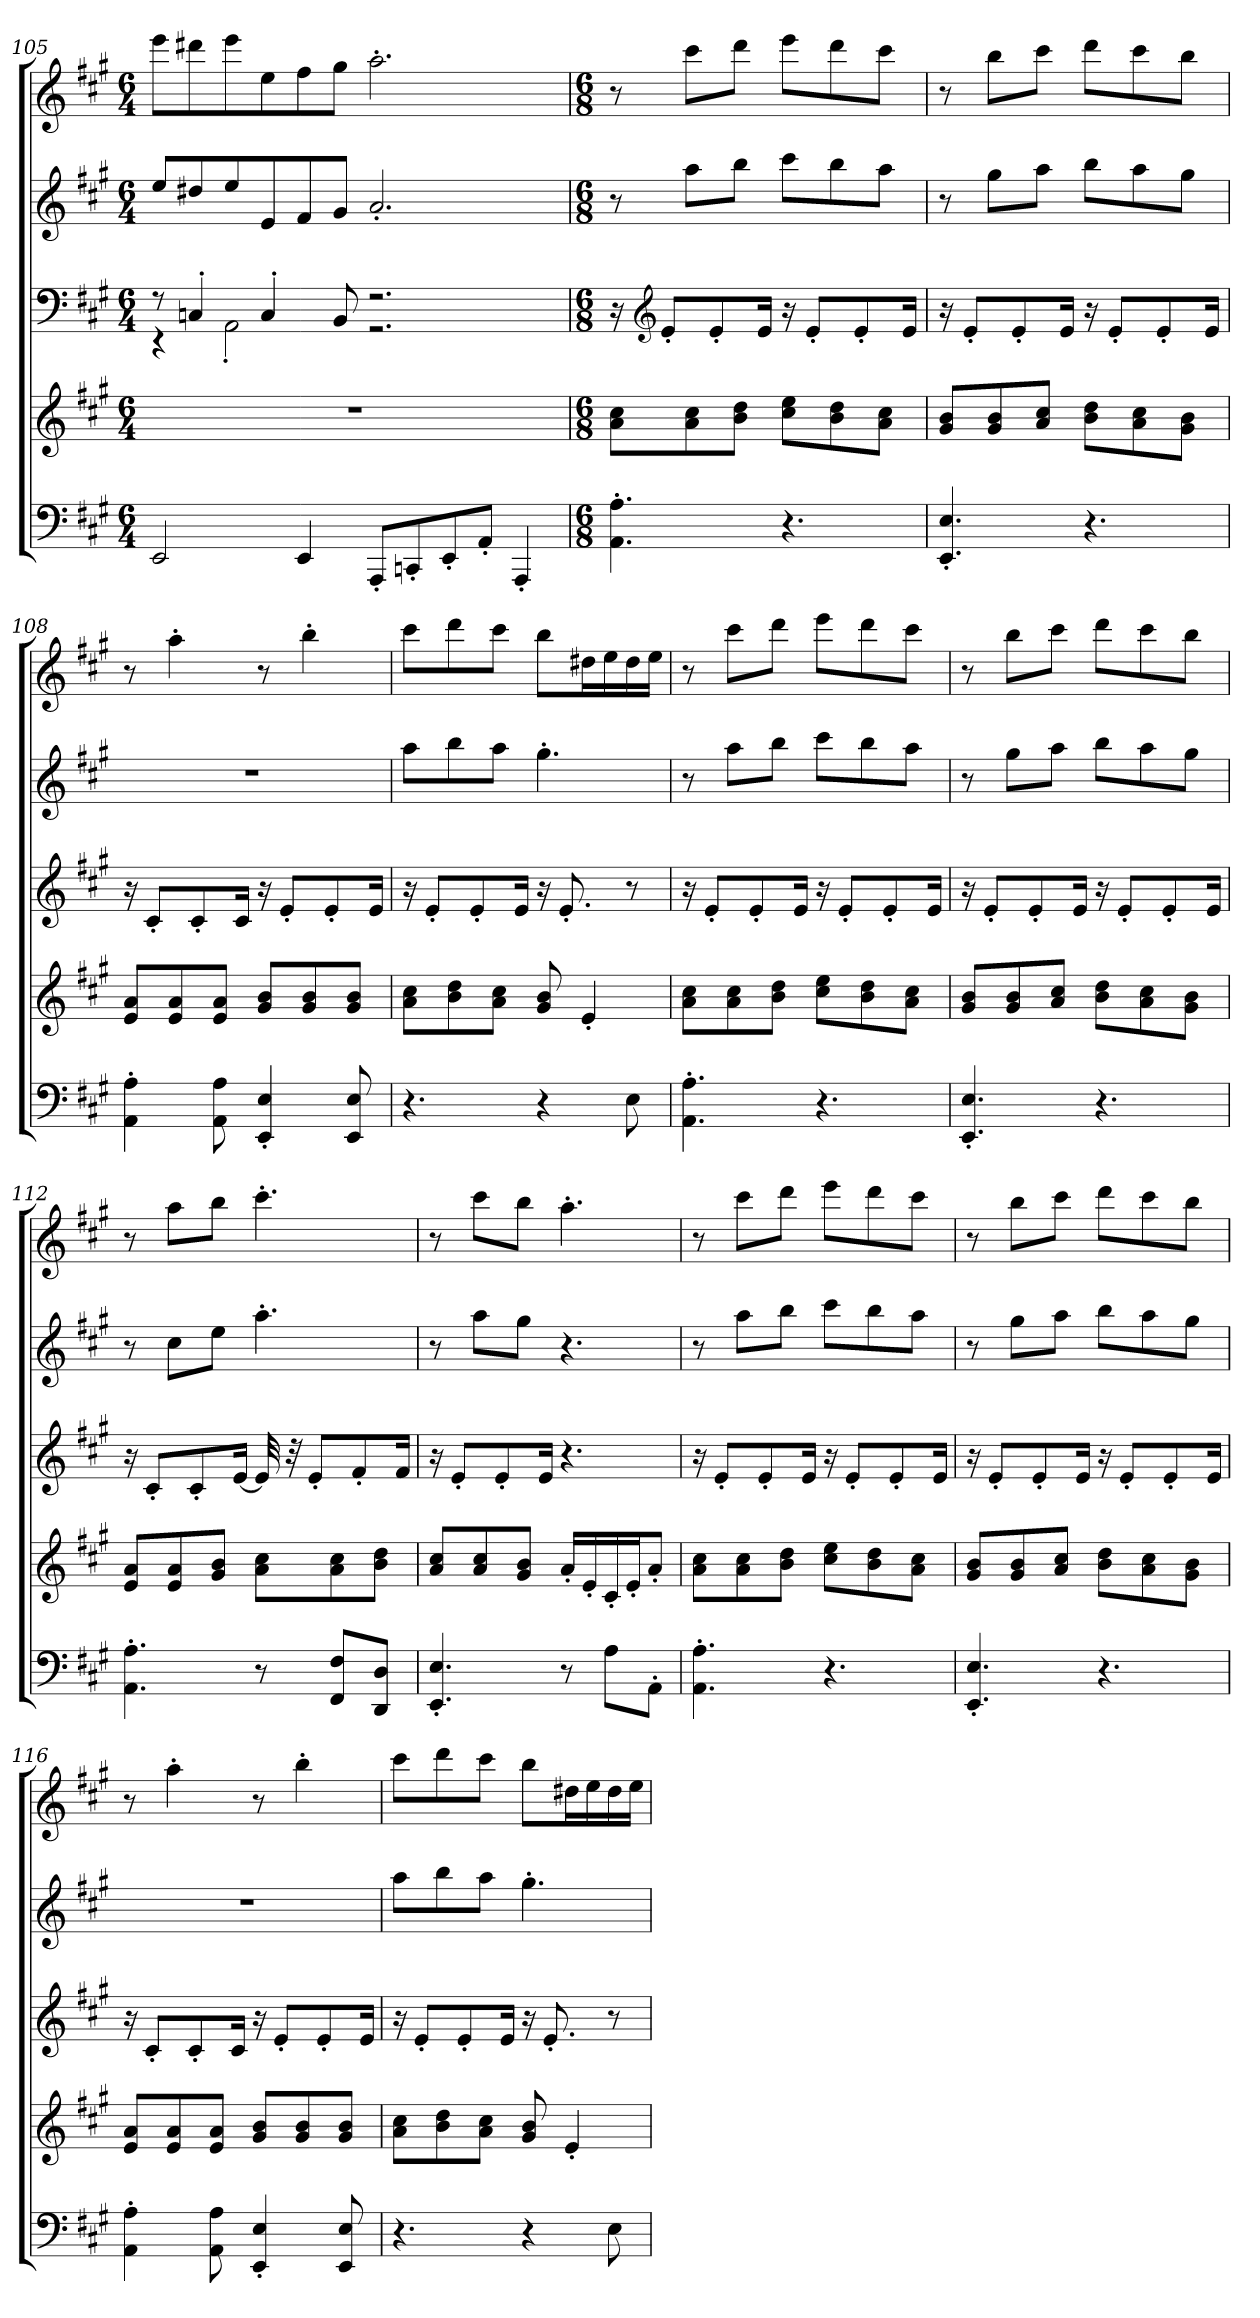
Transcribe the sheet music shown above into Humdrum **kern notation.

**kern	**kern	**kern	**kern	**kern
*part5	*part4	*part3	*part2	*part1
*staff5	*staff4	*staff3	*staff2	*staff1
!!LO:LB:g=z
*clefF4	*clefG2	*clefF4	*clefG2	*clefG2
*k[f#c#g#]	*k[f#c#g#]	*k[f#c#g#]	*k[f#c#g#]	*k[f#c#g#]
*M6/4	*M6/4	*M6/4	*M6/4	*M6/4
*MM125	*MM125	*MM125	*MM125	*MM125
=105	=105	=105	=105	=105
*	*	*^	*	*
2EE/	1.r	8r	4r	8ee/L	8eee\L
.	.	4Cn'/	.	8dd#X/	8ddd#X\
.	.	.	2AA'\	8ee/	8eee\
.	.	4C'/	.	8e/	8ee\
4EE/	.	.	.	8f#/	8ff#\
.	.	8BB/	.	8g#/J	8gg#\J
*	*	*	*	*	*MM116
8AAA'/L	.	2.r	2.r	2.a'/	2.aa'\
8CCn'/	.	.	.	.	.
8EE'/	.	.	.	.	.
8AA'/J	.	.	.	.	.
4AAA'/	.	.	.	.	.
*	*	*v	*v	*	*
=106	=106	=106	=106	=106
*M6/8	*M6/8	*M6/8	*M6/8	*M6/8
*	*	*	*	*MM60
4.AA\' 4.A\'	8a\ 8cc#\L	16r	8r	8r
*	*	*clefG2	*	*
.	.	8e'/L	.	.
.	8a\ 8cc#\	.	8aa\L	8ccc#\L
.	.	8e'/	.	.
.	8b\ 8dd\J	.	8bb\J	8ddd\J
.	.	16e/Jk	.	.
4.r	8cc#\ 8ee\L	16r	8ccc#\L	8eee\L
.	.	8e'/L	.	.
.	8b\ 8dd\	.	8bb\	8ddd\
.	.	8e'/	.	.
.	8a\ 8cc#\J	.	8aa\J	8ccc#\J
.	.	16e/Jk	.	.
=107	=107	=107	=107	=107
*	*	*	*	*MM60
4.EE/' 4.E/'	8g#/ 8b/L	16r	8r	8r
.	.	8e'/L	.	.
.	8g#/ 8b/	.	8gg#\L	8bb\L
.	.	8e'/	.	.
.	8a/ 8cc#/J	.	8aa\J	8ccc#\J
.	.	16e/Jk	.	.
4.r	8b\ 8dd\L	16r	8bb\L	8ddd\L
.	.	8e'/L	.	.
.	8a\ 8cc#\	.	8aa\	8ccc#\
.	.	8e'/	.	.
.	8g#\ 8b\J	.	8gg#\J	8bb\J
.	.	16e/Jk	.	.
=108	=108	=108	=108	=108
*	*	*	*	*MM60
4AA\' 4A\'	8e/ 8a/L	16r	2.r	8r
.	.	8c#'/L	.	.
.	8e/ 8a/	.	.	4aa'\
.	.	8c#'/	.	.
8AA\ 8A\	8e/ 8a/J	.	.	.
.	.	16c#/Jk	.	.
*	*	*	*	*MM60
4EE/' 4E/'	8g#/ 8b/L	16r	.	8r
.	.	8e'/L	.	.
.	8g#/ 8b/	.	.	4bb'\
.	.	8e'/	.	.
8EE/ 8E/	8g#/ 8b/J	.	.	.
.	.	16e/Jk	.	.
!!LO:PB:g=z
=109	=109	=109	=109	=109
*	*	*	*	*MM60
4.r	8a\ 8cc#\L	16r	8aa\L	8ccc#\L
.	.	8e'/L	.	.
.	8b\ 8dd\	.	8bb\	8ddd\
.	.	8e'/	.	.
.	8a\ 8cc#\J	.	8aa\J	8ccc#\J
.	.	16e/Jk	.	.
4r	8g#/ 8b/	16r	4.gg#'\	8bb\L
.	.	8.e'/	.	.
.	4e'/	.	.	16dd#X\L
.	.	.	.	16ee\
8E\	.	8r	.	16dd#\
.	.	.	.	16ee\JJ
=110	=110	=110	=110	=110
*	*	*	*	*MM60
4.AA\' 4.A\'	8a\ 8cc#\L	16r	8r	8r
.	.	8e'/L	.	.
.	8a\ 8cc#\	.	8aa\L	8ccc#\L
.	.	8e'/	.	.
.	8b\ 8dd\J	.	8bb\J	8ddd\J
.	.	16e/Jk	.	.
4.r	8cc#\ 8ee\L	16r	8ccc#\L	8eee\L
.	.	8e'/L	.	.
.	8b\ 8dd\	.	8bb\	8ddd\
.	.	8e'/	.	.
.	8a\ 8cc#\J	.	8aa\J	8ccc#\J
.	.	16e/Jk	.	.
=111	=111	=111	=111	=111
*	*	*	*	*MM60
4.EE/' 4.E/'	8g#/ 8b/L	16r	8r	8r
.	.	8e'/L	.	.
.	8g#/ 8b/	.	8gg#\L	8bb\L
.	.	8e'/	.	.
.	8a/ 8cc#/J	.	8aa\J	8ccc#\J
.	.	16e/Jk	.	.
4.r	8b\ 8dd\L	16r	8bb\L	8ddd\L
.	.	8e'/L	.	.
.	8a\ 8cc#\	.	8aa\	8ccc#\
.	.	8e'/	.	.
.	8g#\ 8b\J	.	8gg#\J	8bb\J
.	.	16e/Jk	.	.
=112	=112	=112	=112	=112
*	*	*	*	*MM60
4.AA\' 4.A\'	8e/ 8a/L	16r	8r	8r
.	.	8c#'/L	.	.
.	8e/ 8a/	.	8cc#\L	8aa\L
.	.	8c#'/	.	.
.	8g#/ 8b/J	.	8ee\J	8bb\J
.	.	[16e/Jk	.	.
8r	8a\ 8cc#\L	32e/]	4.aa'\	4.ccc#'\
.	.	32r	.	.
.	.	8e'/L	.	.
8FF#/ 8F#/L	8a\ 8cc#\	.	.	.
.	.	8f#'/	.	.
8DD/ 8D/J	8b\ 8dd\J	.	.	.
.	.	16f#/Jk	.	.
!!LO:LB:g=z
=113	=113	=113	=113	=113
*	*	*	*	*MM60
4.EE/' 4.E/'	8a/ 8cc#/L	16r	8r	8r
.	.	8e'/L	.	.
.	8a/ 8cc#/	.	8aa\L	8ccc#\L
.	.	8e'/	.	.
.	8g#/ 8b/J	.	8gg#\J	8bb\J
.	.	16e/Jk	.	.
8r	16a'/LL	4.r	4.r	4.aa'\
.	16e'/	.	.	.
8A\L	16c#'/	.	.	.
.	16e'/J	.	.	.
8AA'\J	8a'/J	.	.	.
=114	=114	=114	=114	=114
*	*	*	*	*MM60
4.AA\' 4.A\'	8a\ 8cc#\L	16r	8r	8r
.	.	8e'/L	.	.
.	8a\ 8cc#\	.	8aa\L	8ccc#\L
.	.	8e'/	.	.
.	8b\ 8dd\J	.	8bb\J	8ddd\J
.	.	16e/Jk	.	.
4.r	8cc#\ 8ee\L	16r	8ccc#\L	8eee\L
.	.	8e'/L	.	.
.	8b\ 8dd\	.	8bb\	8ddd\
.	.	8e'/	.	.
.	8a\ 8cc#\J	.	8aa\J	8ccc#\J
.	.	16e/Jk	.	.
=115	=115	=115	=115	=115
*	*	*	*	*MM60
4.EE/' 4.E/'	8g#/ 8b/L	16r	8r	8r
.	.	8e'/L	.	.
.	8g#/ 8b/	.	8gg#\L	8bb\L
.	.	8e'/	.	.
.	8a/ 8cc#/J	.	8aa\J	8ccc#\J
.	.	16e/Jk	.	.
4.r	8b\ 8dd\L	16r	8bb\L	8ddd\L
.	.	8e'/L	.	.
.	8a\ 8cc#\	.	8aa\	8ccc#\
.	.	8e'/	.	.
.	8g#\ 8b\J	.	8gg#\J	8bb\J
.	.	16e/Jk	.	.
=116	=116	=116	=116	=116
*	*	*	*	*MM60
4AA\' 4A\'	8e/ 8a/L	16r	2.r	8r
.	.	8c#'/L	.	.
.	8e/ 8a/	.	.	4aa'\
.	.	8c#'/	.	.
8AA\ 8A\	8e/ 8a/J	.	.	.
.	.	16c#/Jk	.	.
*	*	*	*	*MM60
4EE/' 4E/'	8g#/ 8b/L	16r	.	8r
.	.	8e'/L	.	.
.	8g#/ 8b/	.	.	4bb'\
.	.	8e'/	.	.
8EE/ 8E/	8g#/ 8b/J	.	.	.
.	.	16e/Jk	.	.
!!LO:PB:g=z
=117	=117	=117	=117	=117
*	*	*	*	*MM60
4.r	8a\ 8cc#\L	16r	8aa\L	8ccc#\L
.	.	8e'/L	.	.
.	8b\ 8dd\	.	8bb\	8ddd\
.	.	8e'/	.	.
.	8a\ 8cc#\J	.	8aa\J	8ccc#\J
.	.	16e/Jk	.	.
4r	8g#/ 8b/	16r	4.gg#'\	8bb\L
.	.	8.e'/	.	.
.	4e'/	.	.	16dd#X\L
.	.	.	.	16ee\
8E\	.	8r	.	16dd#\
.	.	.	.	16ee\JJ
=	=	=	=	=
*-	*-	*-	*-	*-
